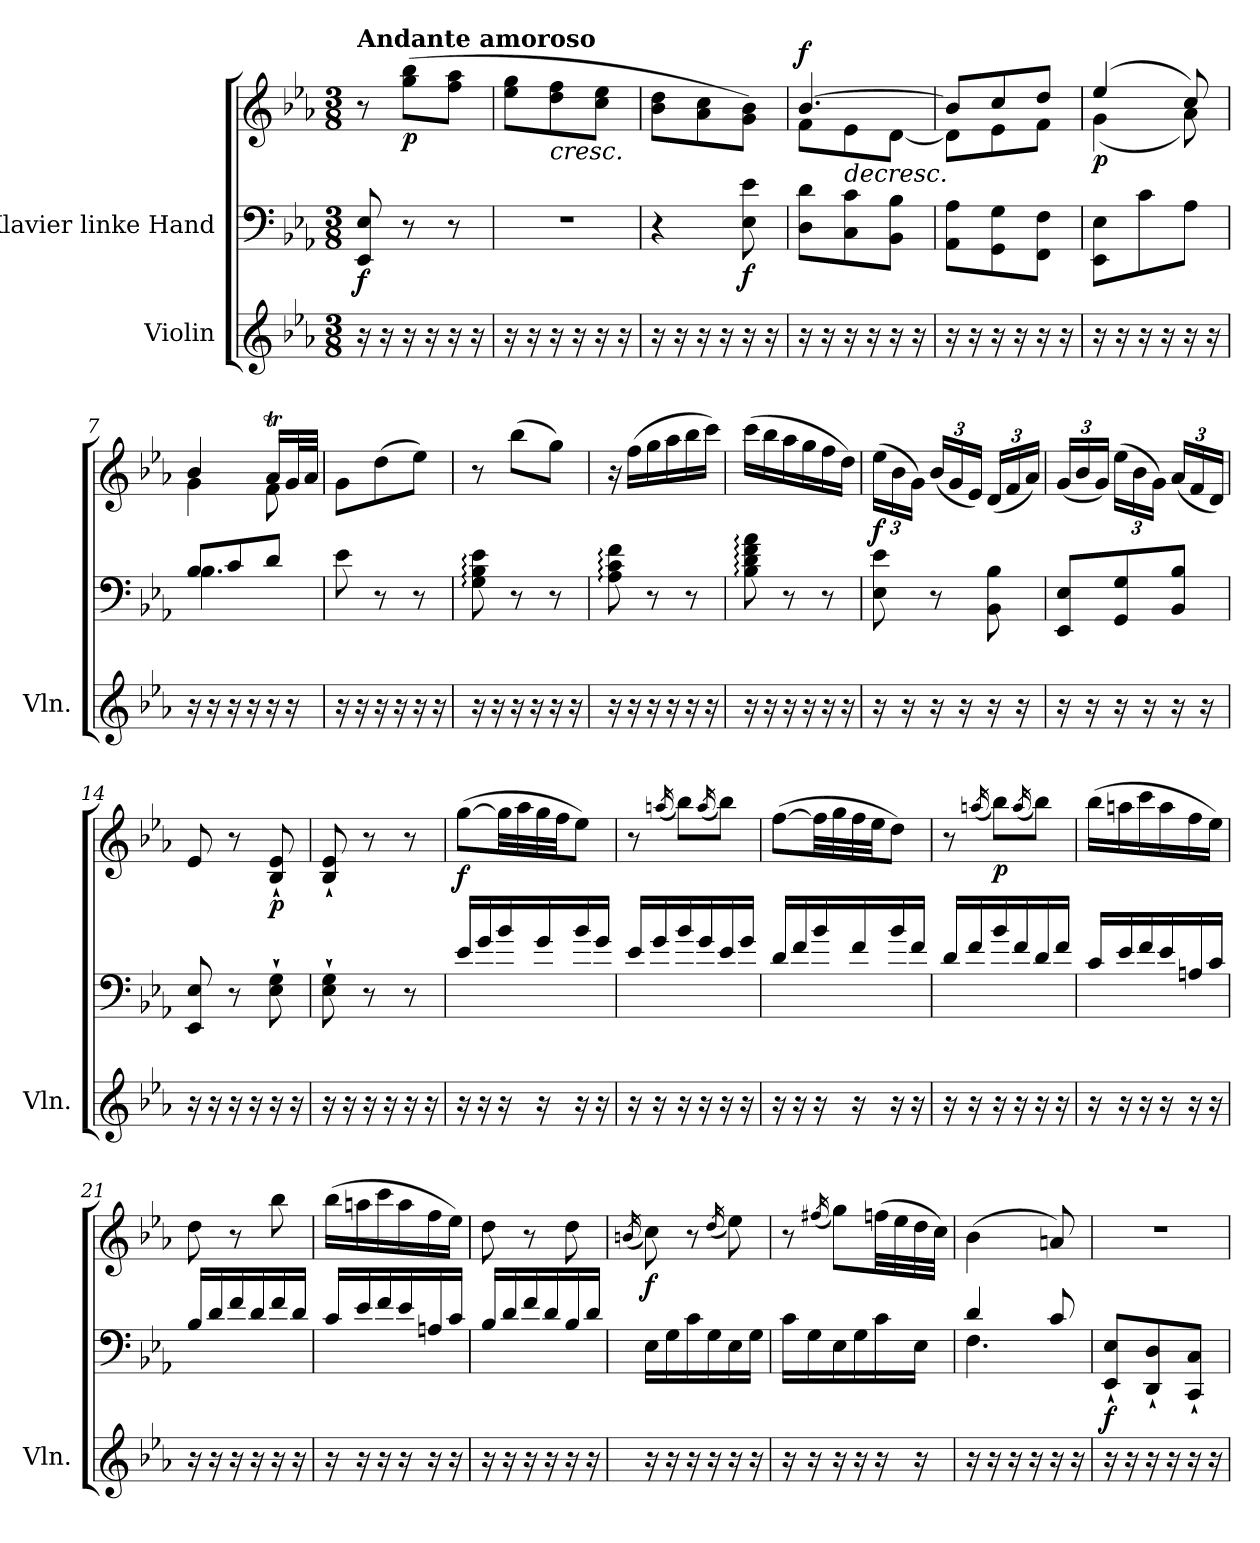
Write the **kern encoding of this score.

**kern	**kern	**kern	**dynam
*part2	*part1	*part1	*part1
*staff3	*staff2	*staff1	*staff1/2
*I"Violin	*I"Klavier linke Hand	*	*
*I'Vln.	*	*	*
*clefG2	*clefF4	*clefG2	*
*k[b-e-a-]	*k[b-e-a-]	*k[b-e-a-]	*
*M3/8	*M3/8	*M3/8	*
=1	=1	=1	=1
!	!	!LO:TX:a:B:t=Andante amoroso	!
!	!	!	!LO:DY:b=2
16r	8EE-/ 8E-/	8r	f
16r	.	.	.
!	!	!	!LO:DY:b
16r	8r	(>8gg\ 8bb-\L	p
16r	.	.	.
16r	8r	8ff\ 8aa-\J	.
16r	.	.	.
=2	=2	=2	=2
16r	4.r	8ee-\ 8gg\L	.
16r	.	.	.
!	!	!LO:TX:b:i:t=cresc.	!
16r	.	8dd\ 8ff\	.
16r	.	.	.
16r	.	8cc\ 8ee-\J	.
16r	.	.	.
=3	=3	=3	=3
16r	4r	8b-\ 8dd\L	.
16r	.	.	.
16r	.	8a-\ 8cc\	.
16r	.	.	.
!	!	!	!LO:DY:b=2
16r	8E-\ 8e-\	8g\ 8b-\J)	f
16r	.	.	.
=4	=4	=4	=4
*	*	*^	*
!	!	!	!	!LO:DY:a
16r	8D\ 8d\L	[4.b-/	8f\L	f
16r	.	.	.	.
!	!	!	!LO:TX:b:i:t=decresc.	!
16r	8C\ 8c\	.	8e-\	.
16r	.	.	.	.
16r	8BB-\ 8B-\J	.	[8d\J	.
16r	.	.	.	.
=5	=5	=5	=5	=5
16r	8AA-\ 8A-\L	8b-/L]	8d\L]	.
16r	.	.	.	.
16r	8GG\ 8G\	8cc/	8e-\	.
16r	.	.	.	.
16r	8FF\ 8F\J	8dd/J	8f\J	.
16r	.	.	.	.
=6	=6	=6	=6	=6
!	!	!	!	!LO:DY:b
16r	8EE-\ 8E-\L	(>4ee-/	(<4g\	p
16r	.	.	.	.
16r	8c\	.	.	.
16r	.	.	.	.
16r	8A-\J	8cc/)	8a-\)	.
16r	.	.	.	.
=7	=7	=7	=7	=7
*	*^	*	*	*
16r	8B-/L	4.B-\	4b-/	4g\	.
16r	.	.	.	.	.
16r	8c/	.	.	.	.
16r	.	.	.	.	.
16r	8d/J	.	16a-T/LL	8f\	.
16r	.	.	32g/L	.	.
.	.	.	32a-/JJJ	.	.
*	*v	*v	*	*	*
*	*	*v	*v	*
!!LO:LB:g=z
=8	=8	=8	=8
16r	8e-\	8g\L	.
16r	.	.	.
16r	8r	(>8dd\	.
16r	.	.	.
16r	8r	8ee-\J)	.
16r	.	.	.
=9	=9	=9	=9
16r	8G\: 8B-\: 8e-\:	8r	.
16r	.	.	.
16r	8r	(>8bb-\L	.
16r	.	.	.
16r	8r	8gg\J)	.
16r	.	.	.
=10	=10	=10	=10
16r	8A-\: 8c\: 8f\:	16r	.
16r	.	(>16ff\LL	.
16r	8r	16gg\	.
16r	.	16aa-\	.
16r	8r	16bb-\	.
16r	.	16ccc\JJ)	.
=11	=11	=11	=11
16r	8B-\: 8d\: 8f\: 8a-\:	(>16ccc\LL	.
16r	.	16bb-\	.
16r	8r	16aa-\	.
16r	.	16gg\	.
16r	8r	16ff\	.
16r	.	16dd\JJ)	.
=12	=12	=12	=12
*	*	*Xbrackettup	*
!	!	!	!LO:DY:b
16r	8E-\ 8e-\	(>24ee-\LL	f
.	.	24b-\	.
16r	.	.	.
.	.	24g\JJ)	.
16r	8r	(<24b-/LL	.
.	.	24g/	.
16r	.	.	.
.	.	24e-/JJ)	.
16r	8BB-\ 8B-\	(<24d/LL	.
.	.	24f/	.
16r	.	.	.
.	.	24a-/JJ)	.
=13	=13	=13	=13
16r	8EE-/ 8E-/L	(<24g/LL	.
.	.	24b-/	.
16r	.	.	.
.	.	24g/JJ)	.
16r	8GG/ 8G/	(>24ee-\LL	.
.	.	24b-\	.
16r	.	.	.
.	.	24g\JJ)	.
16r	8BB-/ 8B-/J	(<24a-/LL	.
.	.	24f/	.
16r	.	.	.
.	.	24d/JJ)	.
!!LO:LB:g=z
=14	=14	=14	=14
16r	8EE-/ 8E-/	8e-/	.
16r	.	.	.
16r	8r	8r	.
16r	.	.	.
!	!	!	!LO:DY:b
16r	8E-\` 8G\`	8B-/` 8e-/`	p
16r	.	.	.
=15	=15	=15	=15
16r	8E-\` 8G\`	8B-/` 8e-/`	.
16r	.	.	.
16r	8r	8r	.
16r	.	.	.
16r	8r	8r	.
16r	.	.	.
=16	=16	=16	=16
!	!	!	!LO:DY:b
16r	16e-/LL	(>[8gg\L	f
16r	16g/	.	.
16r	16b-/	32gg\LL]	.
.	.	32aa-\	.
16r	16g/	32gg\	.
.	.	32ff\JJ	.
16r	16b-/	8ee-\J)	.
16r	16g/JJ	.	.
=17	=17	=17	=17
16r	16e-/LL	8r	.
16r	16g/	.	.
.	.	(<16qaan/	.
16r	16b-/	8bb-\L)	.
16r	16g/	.	.
.	.	(<16qaa/	.
16r	16e-/	8bb-\J)	.
16r	16g/JJ	.	.
=18	=18	=18	=18
16r	16d/LL	(>[8ff\L	.
16r	16f/	.	.
16r	16b-/	32ff\LL]	.
.	.	32gg\	.
16r	16f/	32ff\	.
.	.	32ee-\JJ	.
16r	16b-/	8dd\J)	.
16r	16f/JJ	.	.
=19	=19	=19	=19
16r	16d/LL	8r	.
16r	16f/	.	.
.	.	(<16qaan/	.
!	!	!	!LO:DY:b
16r	16b-/	8bb-\L)	p
16r	16f/	.	.
.	.	(<16qaa/	.
16r	16d/	8bb-\J)	.
16r	16f/JJ	.	.
=20	=20	=20	=20
16r	16c/LL	(>16bb-\LL	.
16r	16e-/	16aan\	.
16r	16f/	16ccc\	.
16r	16e-/	16aa\	.
16r	16An/	16ff\	.
16r	16c/JJ	16ee-\JJ)	.
!!LO:PB:g=z
=21	=21	=21	=21
16r	16B-/LL	8dd\	.
16r	16d/	.	.
16r	16f/	8r	.
16r	16d/	.	.
16r	16f/	8bb-\	.
16r	16d/JJ	.	.
=22	=22	=22	=22
16r	16c/LL	(>16bb-\LL	.
16r	16e-/	16aan\	.
16r	16f/	16ccc\	.
16r	16e-/	16aa\	.
16r	16An/	16ff\	.
16r	16c/JJ	16ee-\JJ)	.
=23	=23	=23	=23
16r	16B-/LL	8dd\	.
16r	16d/	.	.
16r	16f/	8r	.
16r	16d/	.	.
16r	16B-/	8dd\	.
16r	16d/JJ	.	.
=24	=24	=24	=24
.	.	(<16qbn/	.
!	!	!	!LO:DY:b
16r	16E-\LL	8cc\)	f
16r	16G\	.	.
16r	16c\	8r	.
16r	16G\	.	.
.	.	(<16qdd/	.
16r	16E-\	8ee-\)	.
16r	16G\JJ	.	.
=25	=25	=25	=25
16r	16c\LL	8r	.
16r	16G\	.	.
.	.	(<16qff#X/	.
16r	16E-\	8gg\L)	.
16r	16G\	.	.
16r	16c\	(>32ffn\LL	.
.	.	32ee-\	.
16r	16E-\JJ	32dd\	.
.	.	32cc\JJJ)	.
=26	=26	=26	=26
*	*^	*	*
16r	4d/	4.F\	(>4b-\	.
16r	.	.	.	.
16r	.	.	.	.
16r	.	.	.	.
16r	8c/	.	8an/)	.
16r	.	.	.	.
*	*v	*v	*	*
=27	=27	=27	=27
!	!	!	!LO:DY:b=2
16r	8EE-/` 8E-/`L	4.r	f
16r	.	.	.
16r	8DD/` 8D/`	.	.
16r	.	.	.
16r	8CC/` 8C/`J	.	.
16r	.	.	.
=	=	=	=
*-	*-	*-	*-
